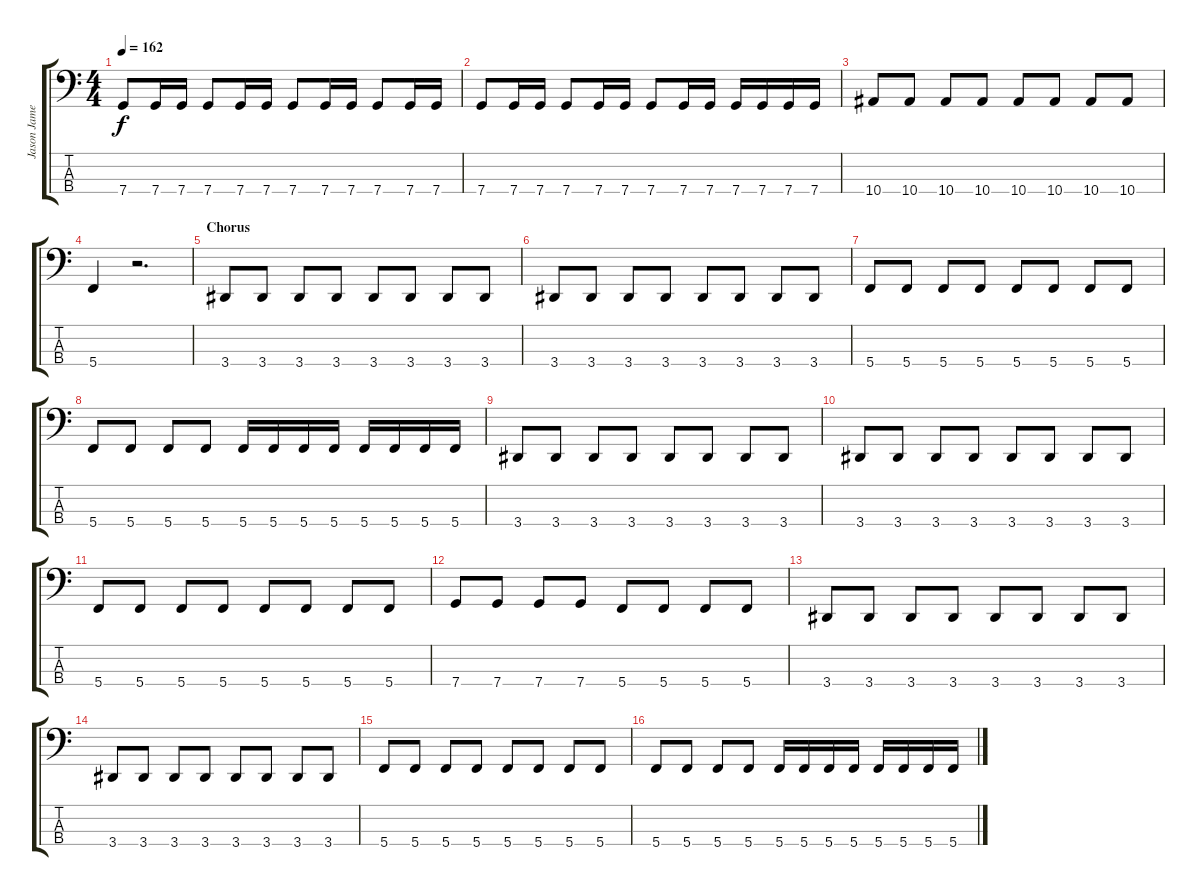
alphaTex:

\track ("Jason James" "Jason Jame") {instrument electricbasspick}
\staff {score tabs}
\tuning (F2 C2 G1 C1) {hide}
\ts (4 4)
\tempo 162
\clef f4
\ks c
7.4.8{dy f} 7.4.16 7.4.16 7.4.8 7.4.16 7.4.16 7.4.8 7.4.16 7.4.16 7.4.8 7.4.16 7.4.16 |
7.4.8 7.4.16 7.4.16 7.4.8 7.4.16 7.4.16 7.4.8 7.4.16 7.4.16 7.4.16 7.4.16 7.4.16 7.4.16 |
10.4.8 10.4.8 10.4.8 10.4.8 10.4.8 10.4.8 10.4.8 10.4.8 |
5.4.4 r.2{d} |
\section ("" "Chorus")
3.4.8 3.4.8 3.4.8 3.4.8 3.4.8 3.4.8 3.4.8 3.4.8 |
3.4.8 3.4.8 3.4.8 3.4.8 3.4.8 3.4.8 3.4.8 3.4.8 |
5.4.8 5.4.8 5.4.8 5.4.8 5.4.8 5.4.8 5.4.8 5.4.8 |
5.4.8 5.4.8 5.4.8 5.4.8 5.4.16 5.4.16 5.4.16 5.4.16 5.4.16 5.4.16 5.4.16 5.4.16 |
3.4.8 3.4.8 3.4.8 3.4.8 3.4.8 3.4.8 3.4.8 3.4.8 |
3.4.8 3.4.8 3.4.8 3.4.8 3.4.8 3.4.8 3.4.8 3.4.8 |
5.4.8 5.4.8 5.4.8 5.4.8 5.4.8 5.4.8 5.4.8 5.4.8 |
7.4.8 7.4.8 7.4.8 7.4.8 5.4.8 5.4.8 5.4.8 5.4.8 |
3.4.8 3.4.8 3.4.8 3.4.8 3.4.8 3.4.8 3.4.8 3.4.8 |
3.4.8 3.4.8 3.4.8 3.4.8 3.4.8 3.4.8 3.4.8 3.4.8 |
5.4.8 5.4.8 5.4.8 5.4.8 5.4.8 5.4.8 5.4.8 5.4.8 |
5.4.8 5.4.8 5.4.8 5.4.8 5.4.16 5.4.16 5.4.16 5.4.16 5.4.16 5.4.16 5.4.16 5.4.16
